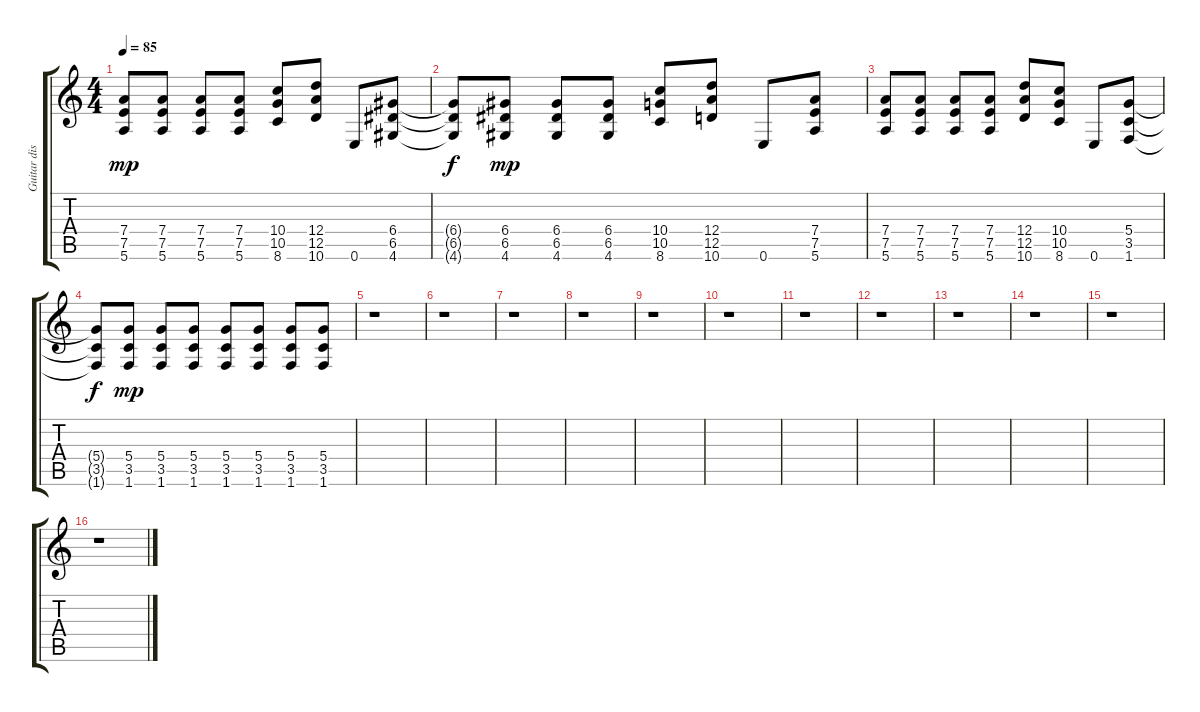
\track ("Guitar disto" "Guitar dis") {instrument overdrivenguitar}
\staff {score tabs}
\tuning (E4 B3 G3 D3 A2 E2) {hide}
\ts (4 4)
\tempo 85
\clef g2
\ks c
(7.4 7.5 5.6).8{dy mp} (7.4 7.5 5.6).8 (7.4 7.5 5.6).8 (7.4 7.5 5.6).8 (10.4 10.5 8.6).8 (12.4 12.5 10.6).8 0.6.8 (6.4 6.5 4.6).8 |
(6.4{t} 6.5{t} 4.6{t}).8{dy f} (6.4 6.5 4.6).8{dy mp} (6.4 6.5 4.6).8 (6.4 6.5 4.6).8 (10.4 10.5 8.6).8 (12.4 12.5 10.6).8 0.6.8 (7.4 7.5 5.6).8 |
(7.4 7.5 5.6).8 (7.4 7.5 5.6).8 (7.4 7.5 5.6).8 (7.4 7.5 5.6).8 (12.4 12.5 10.6).8 (10.4 10.5 8.6).8 0.6.8 (5.4 3.5 1.6).8 |
(5.4{t} 3.5{t} 1.6{t}).8{dy f} (5.4 3.5 1.6).8{dy mp} (5.4 3.5 1.6).8 (5.4 3.5 1.6).8 (5.4 3.5 1.6).8 (5.4 3.5 1.6).8 (5.4 3.5 1.6).8 (5.4 3.5 1.6).8 |
r.1 |
r.1 |
r.1 |
r.1 |
r.1 |
r.1 |
r.1 |
r.1 |
r.1 |
r.1 |
r.1 |
r.1
